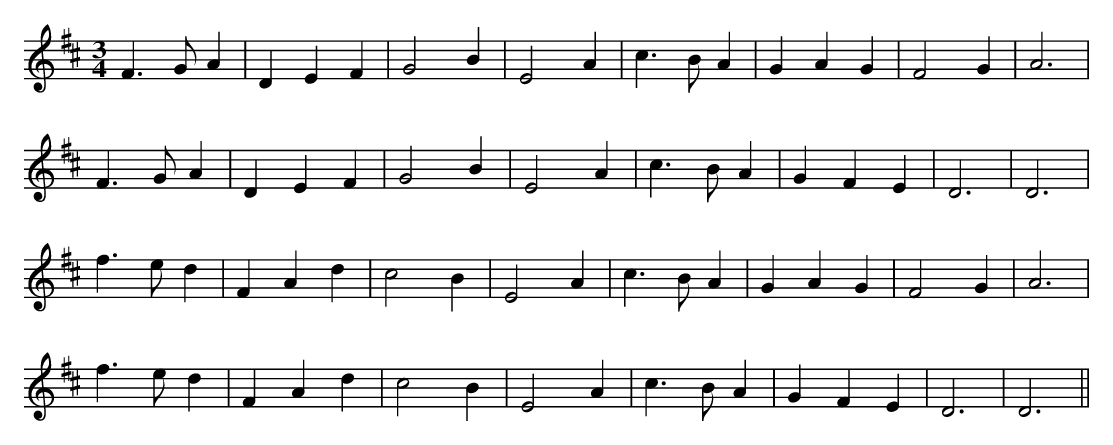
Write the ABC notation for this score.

X:1
M:3/4
K:D
F3 G A2|D2 E2 F2|G4 B2|E4 A2|c3 B A2|G2 A2 G2|F4 G2|A6|
F3 G A2|D2 E2 F2|G4 B2|E4 A2|c3 B A2|G2 F2 E2|D6|D6|
f3 e d2|F2 A2 d2|c4 B2|E4 A2|c3 B A2|G2 A2 G2|F4 G2|A6|
f3 e d2|F2 A2 d2|c4 B2|E4 A2|c3 B A2|G2 F2 E2|D6|D6||
